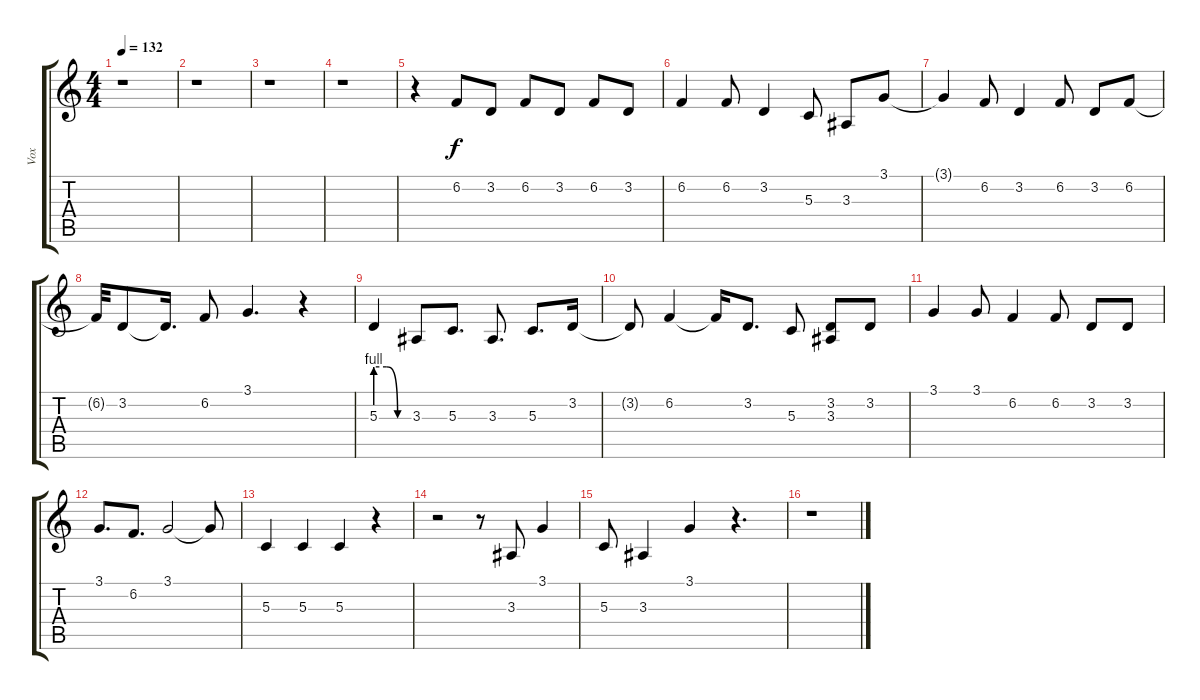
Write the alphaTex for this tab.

\track ("Vox" "Vox") {instrument tenorsax}
\staff {score tabs}
\tuning (E4 B3 G3 D3 A2 E2) {hide}
\ts (4 4)
\tempo 132
\clef g2
\ks c
r.1{dy f} |
r.1 |
r.1 |
r.1 |
r.4 6.2.8 3.2.8 6.2.8 3.2.8 6.2.8 3.2.8 |
6.2.4 6.2.8 3.2.4 5.3.8 3.3.8 3.1.8 |
3.1{t}.4 6.2.8 3.2.4 6.2.8 3.2.8 6.2.8 |
6.2{t}.32 3.2.8 3.2{t}.16{d} 6.2.8 3.1.4{d} r.4 |
5.3{be (custom 0 4 20 4 40 0 60 0)}.4 3.3.8 5.3.8{d} 3.3.8{d} 5.3.8{d} 3.2.16 |
3.2{t}.8 6.2.4 6.2{t}.16 3.2.8{d} 5.3.8 (3.2 3.3).8 3.2.8 |
3.1.4 3.1.8 6.2.4 6.2.8 3.2.8 3.2.8 |
3.1.8{d} 6.2.8{d} 3.1.2 3.1{t}.8 |
5.3.4 5.3.4 5.3.4 r.4 |
r.2 r.8 3.3.8 3.1.4 |
5.3.8 3.3.4 3.1.4 r.4{d} |
r.1
